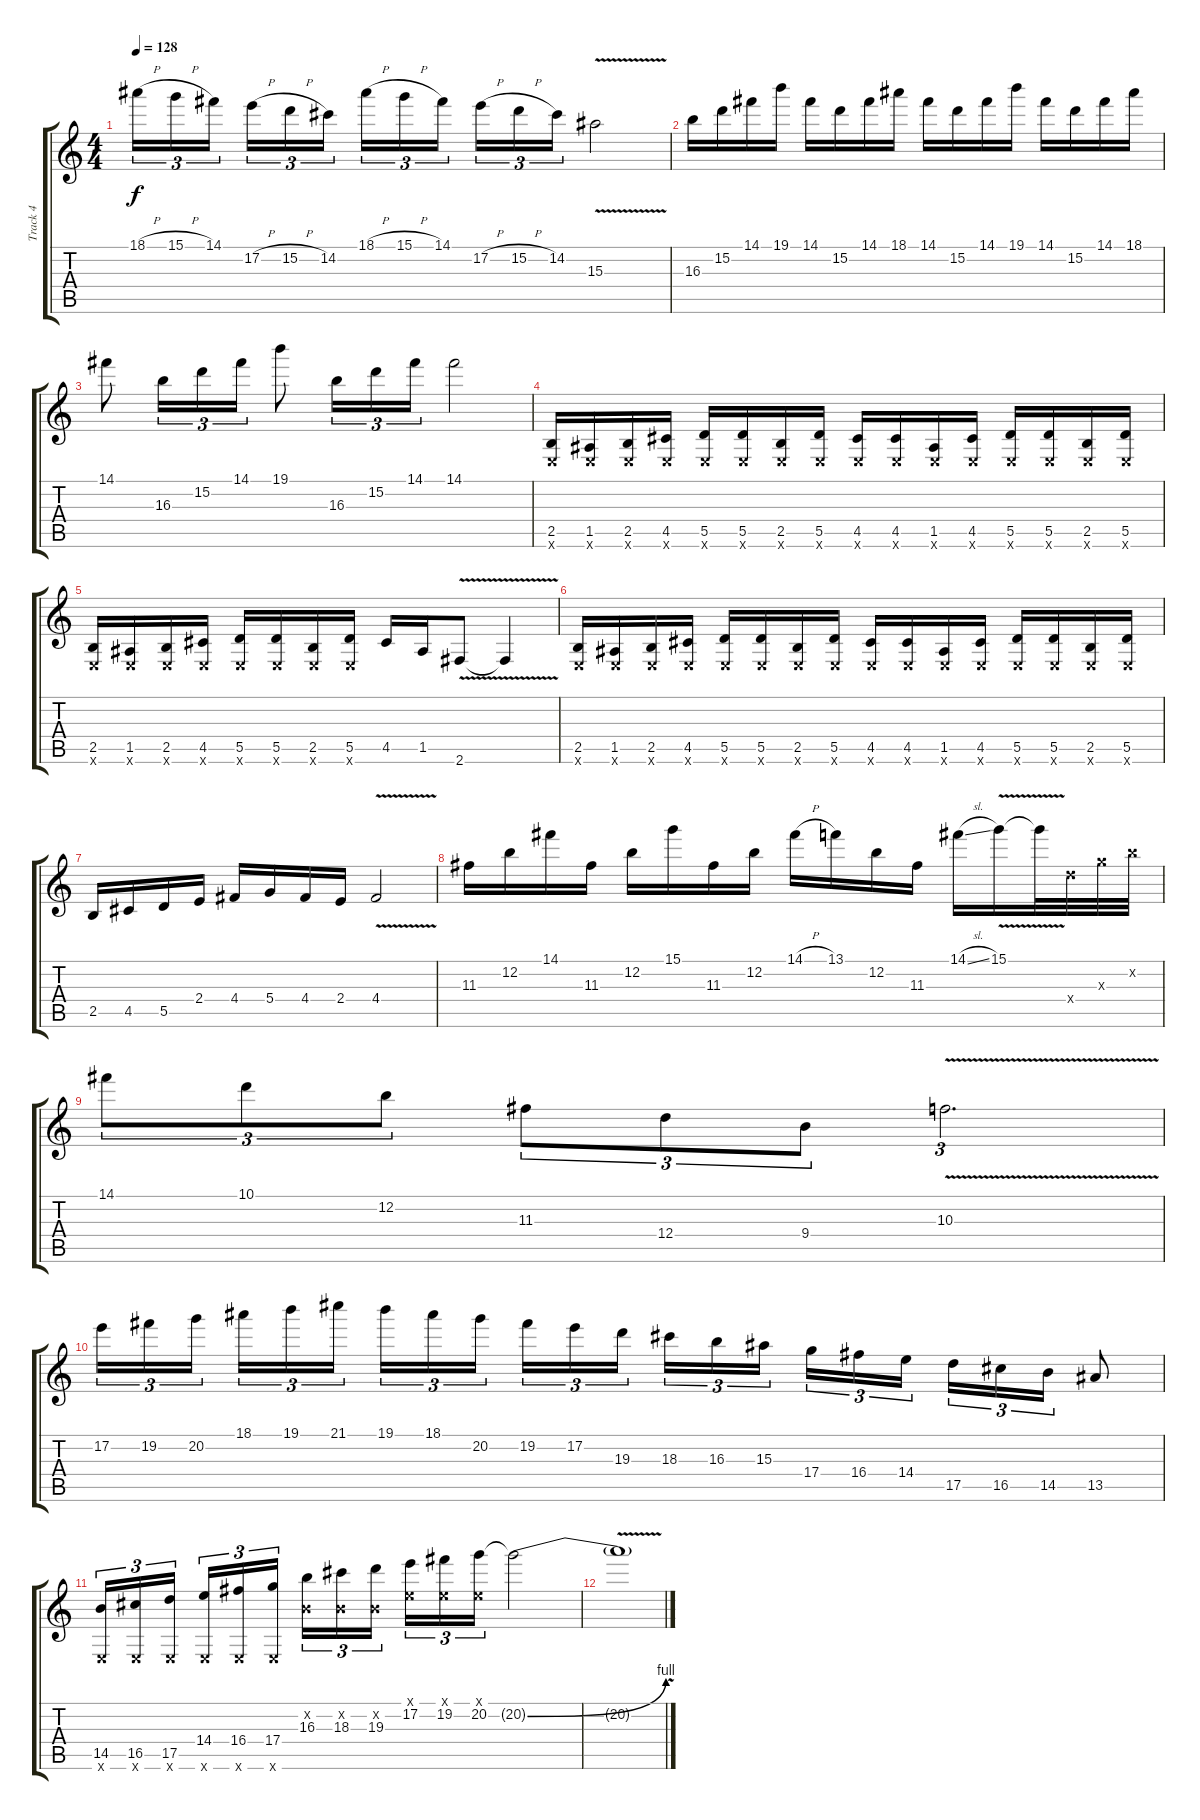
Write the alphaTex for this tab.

\track ("Track 4" "Track 4") {instrument distortionguitar}
\staff {score tabs}
\tuning (E4 B3 G3 D3 A2 E2) {hide}
\ts (4 4)
\tempo 128
\clef g2
\ks c
18.1{h}.16{tu (3 2) dy f} 15.1{h}.16{tu (3 2)} 14.1.16{tu (3 2) beam splitsecondary} 17.2{h}.16{tu (3 2)} 15.2{h}.16{tu (3 2)} 14.2.16{tu (3 2)} 18.1{h}.16{tu (3 2)} 15.1{h}.16{tu (3 2)} 14.1.16{tu (3 2) beam splitsecondary} 17.2{h}.16{tu (3 2)} 15.2{h}.16{tu (3 2)} 14.2.16{tu (3 2)} 15.3{v}.2 |
16.3.16 15.2.16 14.1.16 19.1.16 14.1.16 15.2.16 14.1.16 18.1.16 14.1.16 15.2.16 14.1.16 19.1.16 14.1.16 15.2.16 14.1.16 18.1.16 |
14.1.8 16.3.16{tu (3 2)} 15.2.16{tu (3 2)} 14.1.16{tu (3 2)} 19.1.8 16.3.16{tu (3 2)} 15.2.16{tu (3 2)} 14.1.16{tu (3 2)} 14.1.2 |
(2.5 0.6{x}).16 (1.5 0.6{x}).16 (2.5 0.6{x}).16 (4.5 0.6{x}).16 (5.5 0.6{x}).16 (5.5 0.6{x}).16 (2.5 0.6{x}).16 (5.5 0.6{x}).16 (4.5 0.6{x}).16 (4.5 0.6{x}).16 (1.5 0.6{x}).16 (4.5 0.6{x}).16 (5.5 0.6{x}).16 (5.5 0.6{x}).16 (2.5 0.6{x}).16 (5.5 0.6{x}).16 |
(2.5 0.6{x}).16 (1.5 0.6{x}).16 (2.5 0.6{x}).16 (4.5 0.6{x}).16 (5.5 0.6{x}).16 (5.5 0.6{x}).16 (2.5 0.6{x}).16 (5.5 0.6{x}).16 4.5.16 1.5.16 2.6{v}.8 2.6{t}.4 |
(2.5 0.6{x}).16 (1.5 0.6{x}).16 (2.5 0.6{x}).16 (4.5 0.6{x}).16 (5.5 0.6{x}).16 (5.5 0.6{x}).16 (2.5 0.6{x}).16 (5.5 0.6{x}).16 (4.5 0.6{x}).16 (4.5 0.6{x}).16 (1.5 0.6{x}).16 (4.5 0.6{x}).16 (5.5 0.6{x}).16 (5.5 0.6{x}).16 (2.5 0.6{x}).16 (5.5 0.6{x}).16 |
2.5.16 4.5.16 5.5.16 2.4.16 4.4.16 5.4.16 4.4.16 2.4.16 4.4{v}.2 |
11.3.16 12.2.16 14.1.16 11.3.16 12.2.16 15.1.16 11.3.16 12.2.16 14.1{h}.16 13.1.16 12.2.16 11.3.16 14.1{sl}.16 15.1{v}.16 15.1{t}.32 12.4{x}.32 12.3{x}.32 12.2{x}.32 |
14.1.8{tu (3 2)} 10.1.8{tu (3 2)} 12.2.8{tu (3 2)} 11.3.8{tu (3 2)} 12.4.8{tu (3 2)} 9.4.8{tu (3 2)} 10.3{v}.2{d tu (3 2)} |
17.2.16{tu (3 2)} 19.2.16{tu (3 2)} 20.2.16{tu (3 2) beam splitsecondary} 18.1.16{tu (3 2)} 19.1.16{tu (3 2)} 21.1.16{tu (3 2)} 19.1.16{tu (3 2)} 18.1.16{tu (3 2)} 20.2.16{tu (3 2) beam splitsecondary} 19.2.16{tu (3 2)} 17.2.16{tu (3 2)} 19.3.16{tu (3 2)} 18.3.16{tu (3 2)} 16.3.16{tu (3 2)} 15.3.16{tu (3 2) beam splitsecondary} 17.4.16{tu (3 2)} 16.4.16{tu (3 2)} 14.4.16{tu (3 2)} 17.5.16{tu (3 2)} 16.5.16{tu (3 2)} 14.5.16{tu (3 2)} 13.5.8 |
(14.5 0.6{x}).16{tu (3 2)} (16.5 0.6{x}).16{tu (3 2)} (17.5 0.6{x}).16{tu (3 2) beam splitsecondary} (14.4 0.6{x}).16{tu (3 2)} (16.4 0.6{x}).16{tu (3 2)} (17.4 0.6{x}).16{tu (3 2)} (0.2{x} 16.3).16{tu (3 2)} (0.2{x} 18.3).16{tu (3 2)} (0.2{x} 19.3).16{tu (3 2) beam splitsecondary} (0.1{x} 17.2).16{tu (3 2)} (0.1{x} 19.2).16{tu (3 2)} (0.1{x} 20.2).16{tu (3 2)} 20.2{be (bend 0 0 60 4) t}.2 |
20.2{v t}.1
